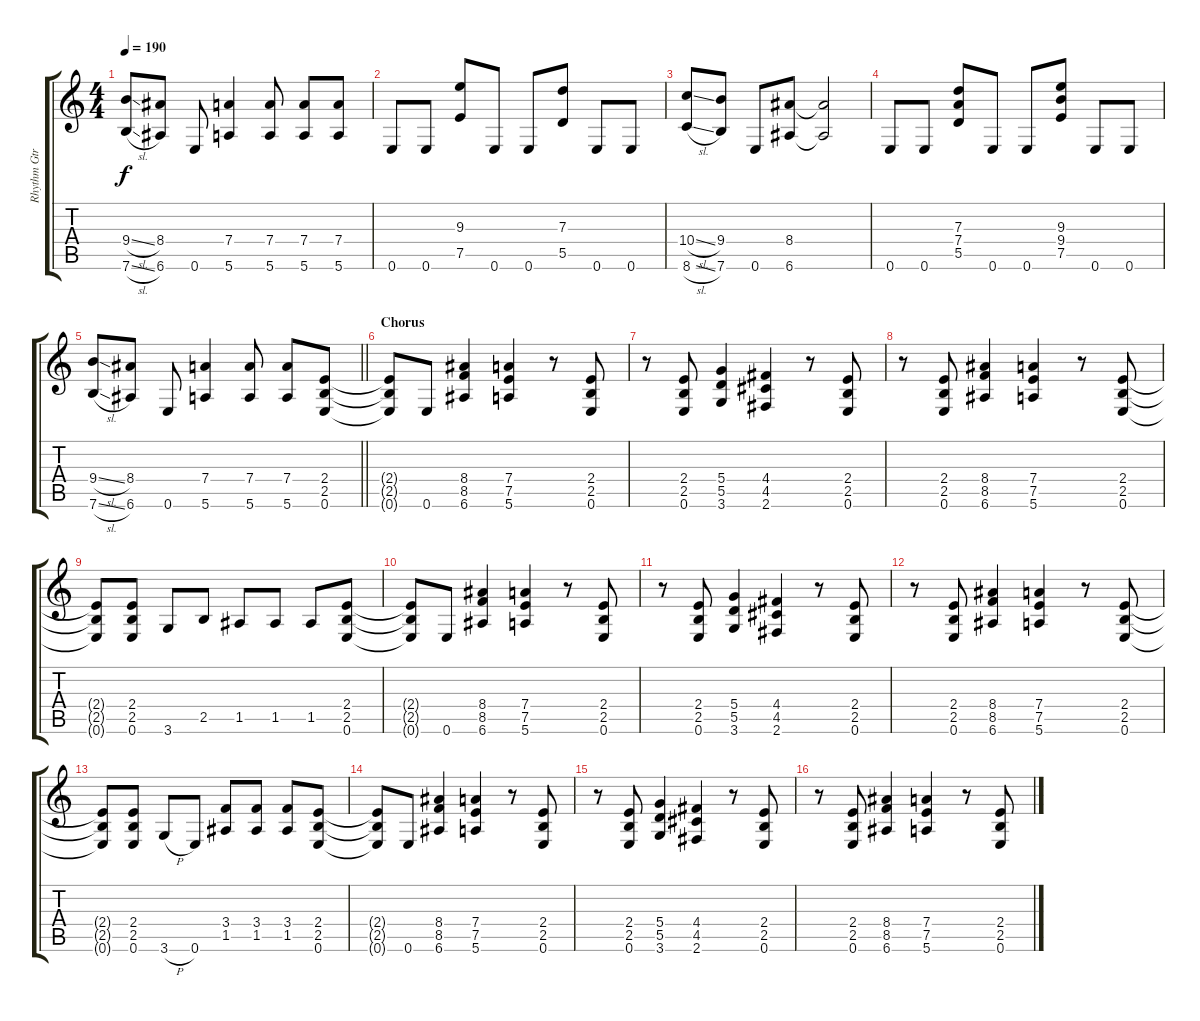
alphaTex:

\track ("Rhythm Gtr. I" "Rhythm Gtr") {instrument overdrivenguitar}
\staff {score tabs}
\tuning (E4 B3 G3 D3 A2 E2) {hide}
\ts (4 4)
\tempo 190
\clef g2
\ks c
(9.4{sl} 7.6{sl}).8{dy f} (8.4 6.6).8 0.6.8 (7.4 5.6).4 (7.4 5.6).8 (7.4 5.6).8 (7.4 5.6).8 |
0.6.8 0.6.8 (9.3 7.5).8 0.6.8 0.6.8 (7.3 5.5).8 0.6.8 0.6.8 |
(10.4{sl} 8.6{sl}).8 (9.4 7.6).8 0.6.8 (8.4 6.6).8 (8.4{t} 6.6{t}).2 |
0.6.8 0.6.8 (7.3 7.4 5.5).8 0.6.8 0.6.8 (9.3 9.4 7.5).8 0.6.8 0.6.8 |
\barLineRight lightlight
(9.4{sl} 7.6{sl}).8 (8.4 6.6).8 0.6.8 (7.4 5.6).4 (7.4 5.6).8 (7.4 5.6).8 (2.4 2.5 0.6).8 |
\section ("" "Chorus")
(2.4{t} 2.5{t} 0.6{t}).8 0.6.8 (8.4 8.5 6.6).4 (7.4 7.5 5.6).4 r.8 (2.4 2.5 0.6).8 |
r.8 (2.4 2.5 0.6).8 (5.4 5.5 3.6).4 (4.4 4.5 2.6).4 r.8 (2.4 2.5 0.6).8 |
r.8 (2.4 2.5 0.6).8 (8.4 8.5 6.6).4 (7.4 7.5 5.6).4 r.8 (2.4 2.5 0.6).8 |
(2.4{t} 2.5{t} 0.6{t}).8 (2.4 2.5 0.6).8 3.6.8 2.5.8 1.5.8 1.5.8 1.5.8 (2.4 2.5 0.6).8 |
(2.4{t} 2.5{t} 0.6{t}).8 0.6.8 (8.4 8.5 6.6).4 (7.4 7.5 5.6).4 r.8 (2.4 2.5 0.6).8 |
r.8 (2.4 2.5 0.6).8 (5.4 5.5 3.6).4 (4.4 4.5 2.6).4 r.8 (2.4 2.5 0.6).8 |
r.8 (2.4 2.5 0.6).8 (8.4 8.5 6.6).4 (7.4 7.5 5.6).4 r.8 (2.4 2.5 0.6).8 |
(2.4{t} 2.5{t} 0.6{t}).8 (2.4 2.5 0.6).8 3.6{h}.8 0.6.8 (3.4 1.5).8 (3.4 1.5).8 (3.4 1.5).8 (2.4 2.5 0.6).8 |
(2.4{t} 2.5{t} 0.6{t}).8 0.6.8 (8.4 8.5 6.6).4 (7.4 7.5 5.6).4 r.8 (2.4 2.5 0.6).8 |
r.8 (2.4 2.5 0.6).8 (5.4 5.5 3.6).4 (4.4 4.5 2.6).4 r.8 (2.4 2.5 0.6).8 |
r.8 (2.4 2.5 0.6).8 (8.4 8.5 6.6).4 (7.4 7.5 5.6).4 r.8 (2.4 2.5 0.6).8
